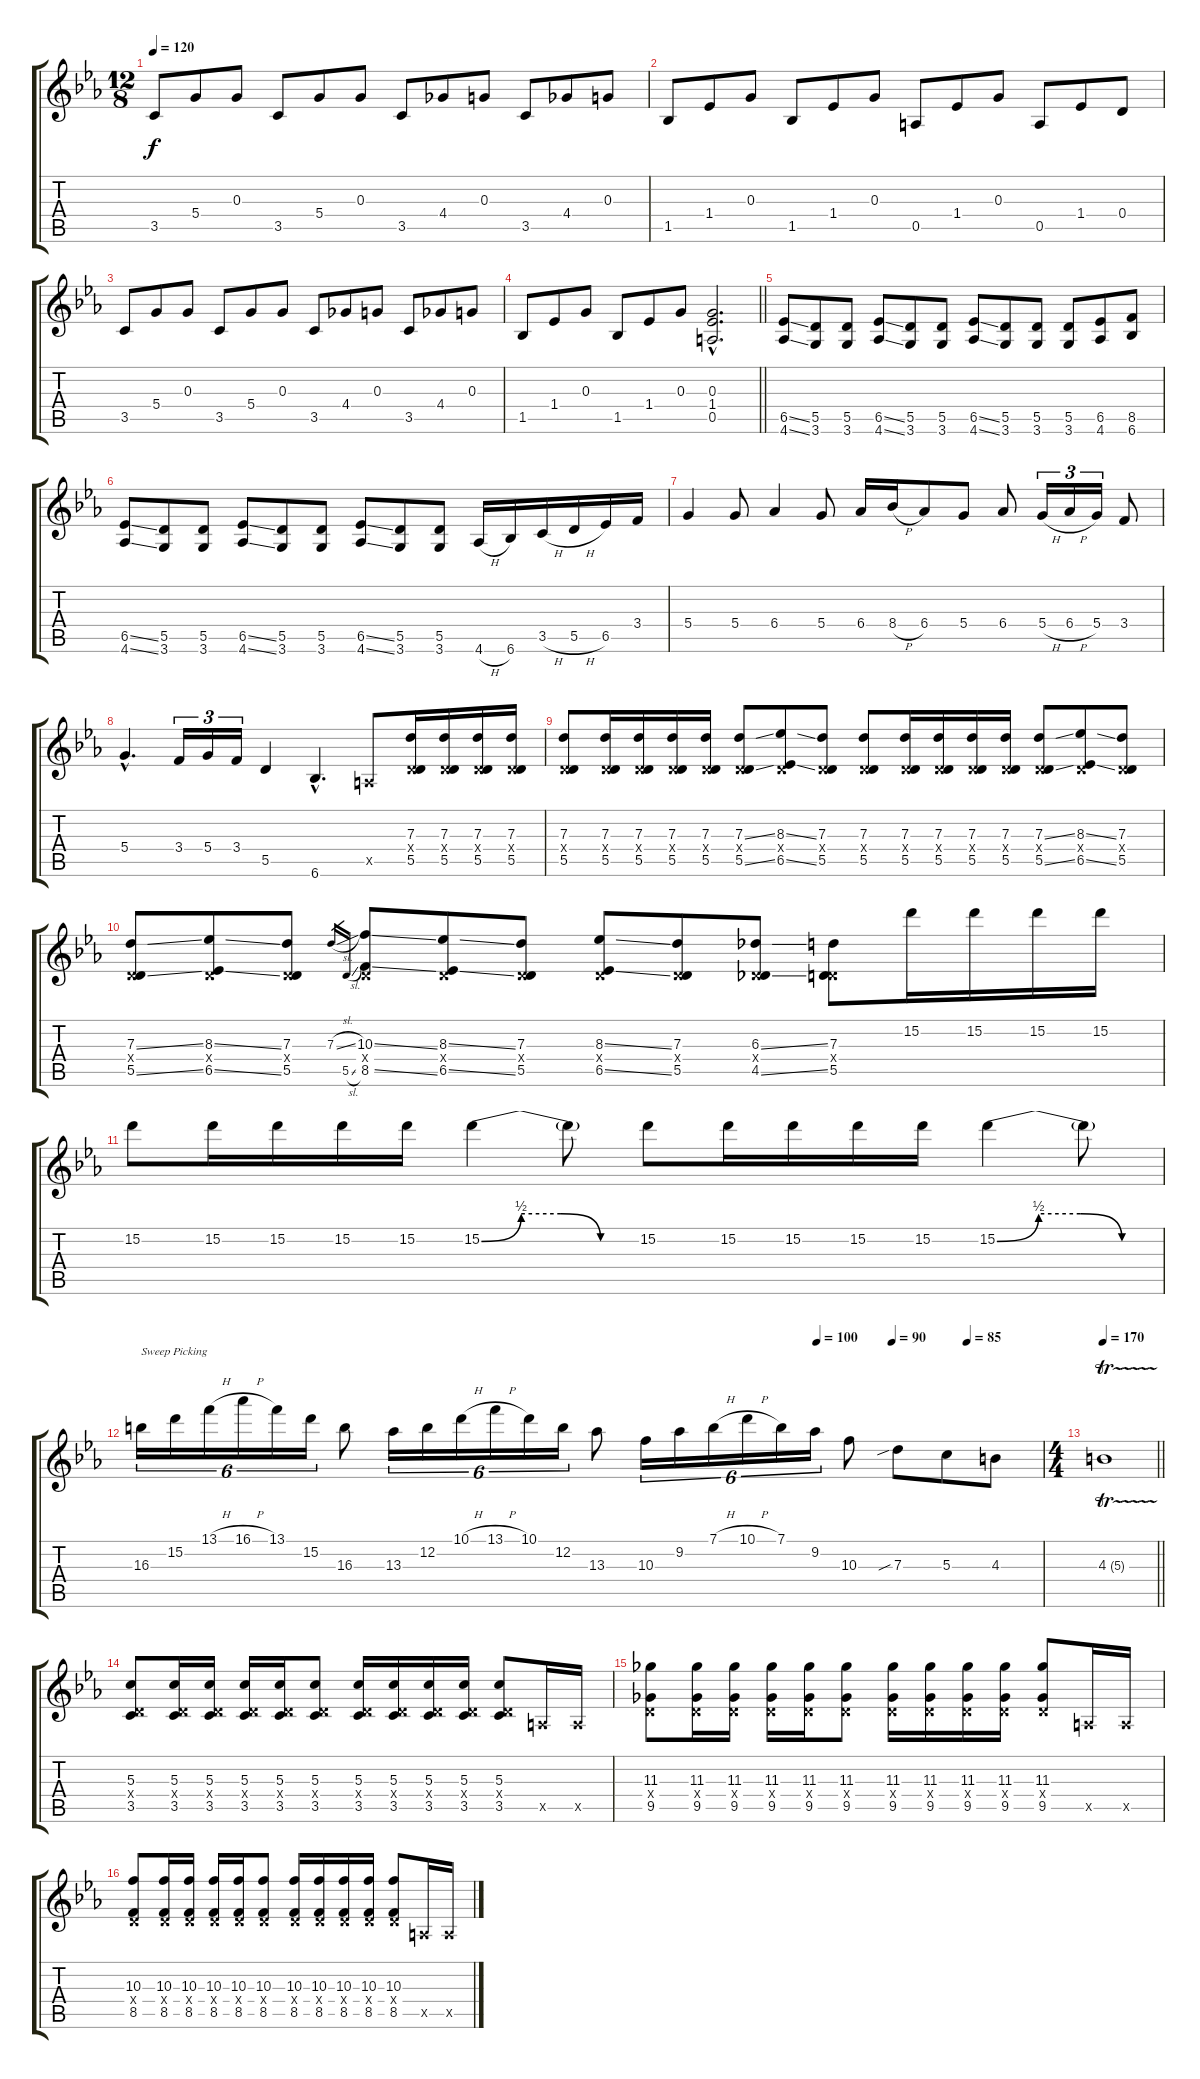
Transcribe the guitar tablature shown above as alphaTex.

\track "" {instrument distortionguitar}
\staff {score tabs}
\tuning (E4 B3 G3 D3 A2 E2) {hide}
\ts (12 8)
\tempo 120
\clef g2
\ks eb
3.5.8{dy f} 5.4.8 0.3.8 3.5.8 5.4.8 0.3.8 3.5.8 4.4.8 0.3.8 3.5.8 4.4.8 0.3.8 |
1.5.8 1.4.8 0.3.8 1.5.8 1.4.8 0.3.8 0.5.8 1.4.8 0.3.8 0.5.8 1.4.8 0.4.8 |
3.5.8 5.4.8 0.3.8 3.5.8 5.4.8 0.3.8 3.5.8 4.4.8 0.3.8 3.5.8 4.4.8 0.3.8 |
\barLineRight lightlight
1.5.8 1.4.8 0.3.8 1.5.8 1.4.8 0.3.8 (0.3{hac} 1.4{hac} 0.5{hac}).2{d} |
(6.5{ss} 4.6{ss}).8 (5.5 3.6).8 (5.5 3.6).8 (6.5{ss} 4.6{ss}).8 (5.5 3.6).8 (5.5 3.6).8 (6.5{ss} 4.6{ss}).8 (5.5 3.6).8 (5.5 3.6).8 (5.5 3.6).8 (6.5 4.6).8 (8.5 6.6).8 |
(6.5{ss} 4.6{ss}).8 (5.5 3.6).8 (5.5 3.6).8 (6.5{ss} 4.6{ss}).8 (5.5 3.6).8 (5.5 3.6).8 (6.5{ss} 4.6{ss}).8 (5.5 3.6).8 (5.5 3.6).8 4.6{h}.16 6.6.16 3.5{h}.16 5.5{h}.16 6.5.16 3.4.16 |
5.4.4 5.4.8 6.4.4 5.4.8 6.4.16 8.4{h}.16 6.4.8 5.4.8 6.4.8 5.4{h}.16{tu (3 2)} 6.4{h}.16{tu (3 2)} 5.4.16{tu (3 2)} 3.4.8 |
5.4{hac}.4{d} 3.4.16{tu (3 2)} 5.4.16{tu (3 2)} 3.4.16{tu (3 2)} 5.5.4 6.6{hac}.4{d} 0.5{x}.8 (7.3 0.4{x} 5.5).16 (7.3 0.4{x} 5.5).16 (7.3 0.4{x} 5.5).16 (7.3 0.4{x} 5.5).16 |
(7.3 0.4{x} 5.5).8 (7.3 0.4{x} 5.5).16 (7.3 0.4{x} 5.5).16 (7.3 0.4{x} 5.5).16 (7.3 0.4{x} 5.5).16 (7.3{ss} 0.4{x} 5.5{ss}).8 (8.3{ss} 0.4{x} 6.5{ss}).8 (7.3 0.4{x} 5.5).8 (7.3 0.4{x} 5.5).8 (7.3 0.4{x} 5.5).16 (7.3 0.4{x} 5.5).16 (7.3 0.4{x} 5.5).16 (7.3 0.4{x} 5.5).16 (7.3{ss} 0.4{x} 5.5{ss}).8 (8.3{ss} 0.4{x} 6.5{ss}).8 (7.3 0.4{x} 5.5).8 |
(7.3{ss} 0.4{x} 5.5{ss}).8 (8.3{ss} 0.4{x} 6.5{ss}).8 (7.3 0.4{x} 5.5).8 7.3{sl}.16{gr} 5.5{sl}.16{gr} (10.3{ss} 0.4{x} 8.5{ss}).8 (8.3{ss} 0.4{x} 6.5{ss}).8 (7.3 0.4{x} 5.5).8 (8.3{ss} 0.4{x} 6.5{ss}).8 (7.3 0.4{x} 5.5).8 (6.3{ss} 0.4{x} 4.5{ss}).8 (7.3 0.4{x} 5.5).8 15.2.16 15.2.16 15.2.16 15.2.16 |
15.2.8 15.2.16 15.2.16 15.2.16 15.2.16 15.2{be (custom 0 0 15 2 30 2 45 0 60 0)}.4 15.2{t}.8 15.2.8 15.2.16 15.2.16 15.2.16 15.2.16 15.2{be (custom 0 0 15 2 30 2 45 0 60 0)}.4 15.2{t}.8 |
\tempo (100 0.75)
\tempo (90 0.8333333333333334)
\tempo (85 0.9166666666666666)
16.3.16{tu (6 4) txt "Sweep Picking"} 15.2.16{tu (6 4)} 13.1{h}.16{tu (6 4)} 16.1{h}.16{tu (6 4)} 13.1.16{tu (6 4)} 15.2.16{tu (6 4)} 16.3.8 13.3.16{tu (6 4)} 12.2.16{tu (6 4)} 10.1{h}.16{tu (6 4)} 13.1{h}.16{tu (6 4)} 10.1.16{tu (6 4)} 12.2.16{tu (6 4)} 13.3.8 10.3.16{tu (6 4)} 9.2.16{tu (6 4)} 7.1{h}.16{tu (6 4)} 10.1{h}.16{tu (6 4)} 7.1.16{tu (6 4)} 9.2.16{tu (6 4)} 10.3.8 7.3{sib}.8 5.3.8 4.3.8 |
\ts (4 4)
\tempo 170
\barLineRight lightlight
4.3{tr (5 16)}.1 |
(5.3 0.4{x} 3.5).8 (5.3 0.4{x} 3.5).16 (5.3 0.4{x} 3.5).16 (5.3 0.4{x} 3.5).16 (5.3 0.4{x} 3.5).16 (5.3 0.4{x} 3.5).8 (5.3 0.4{x} 3.5).16 (5.3 0.4{x} 3.5).16 (5.3 0.4{x} 3.5).16 (5.3 0.4{x} 3.5).16 (5.3 0.4{x} 3.5).8 0.5{x}.16 0.5{x}.16 |
(11.3 0.4{x} 9.5).8 (11.3 0.4{x} 9.5).16 (11.3 0.4{x} 9.5).16 (11.3 0.4{x} 9.5).16 (11.3 0.4{x} 9.5).16 (11.3 0.4{x} 9.5).8 (11.3 0.4{x} 9.5).16 (11.3 0.4{x} 9.5).16 (11.3 0.4{x} 9.5).16 (11.3 0.4{x} 9.5).16 (11.3 0.4{x} 9.5).8 0.5{x}.16 0.5{x}.16 |
(10.3 0.4{x} 8.5).8 (10.3 0.4{x} 8.5).16 (10.3 0.4{x} 8.5).16 (10.3 0.4{x} 8.5).16 (10.3 0.4{x} 8.5).16 (10.3 0.4{x} 8.5).8 (10.3 0.4{x} 8.5).16 (10.3 0.4{x} 8.5).16 (10.3 0.4{x} 8.5).16 (10.3 0.4{x} 8.5).16 (10.3 0.4{x} 8.5).8 0.5{x}.16 0.5{x}.16
